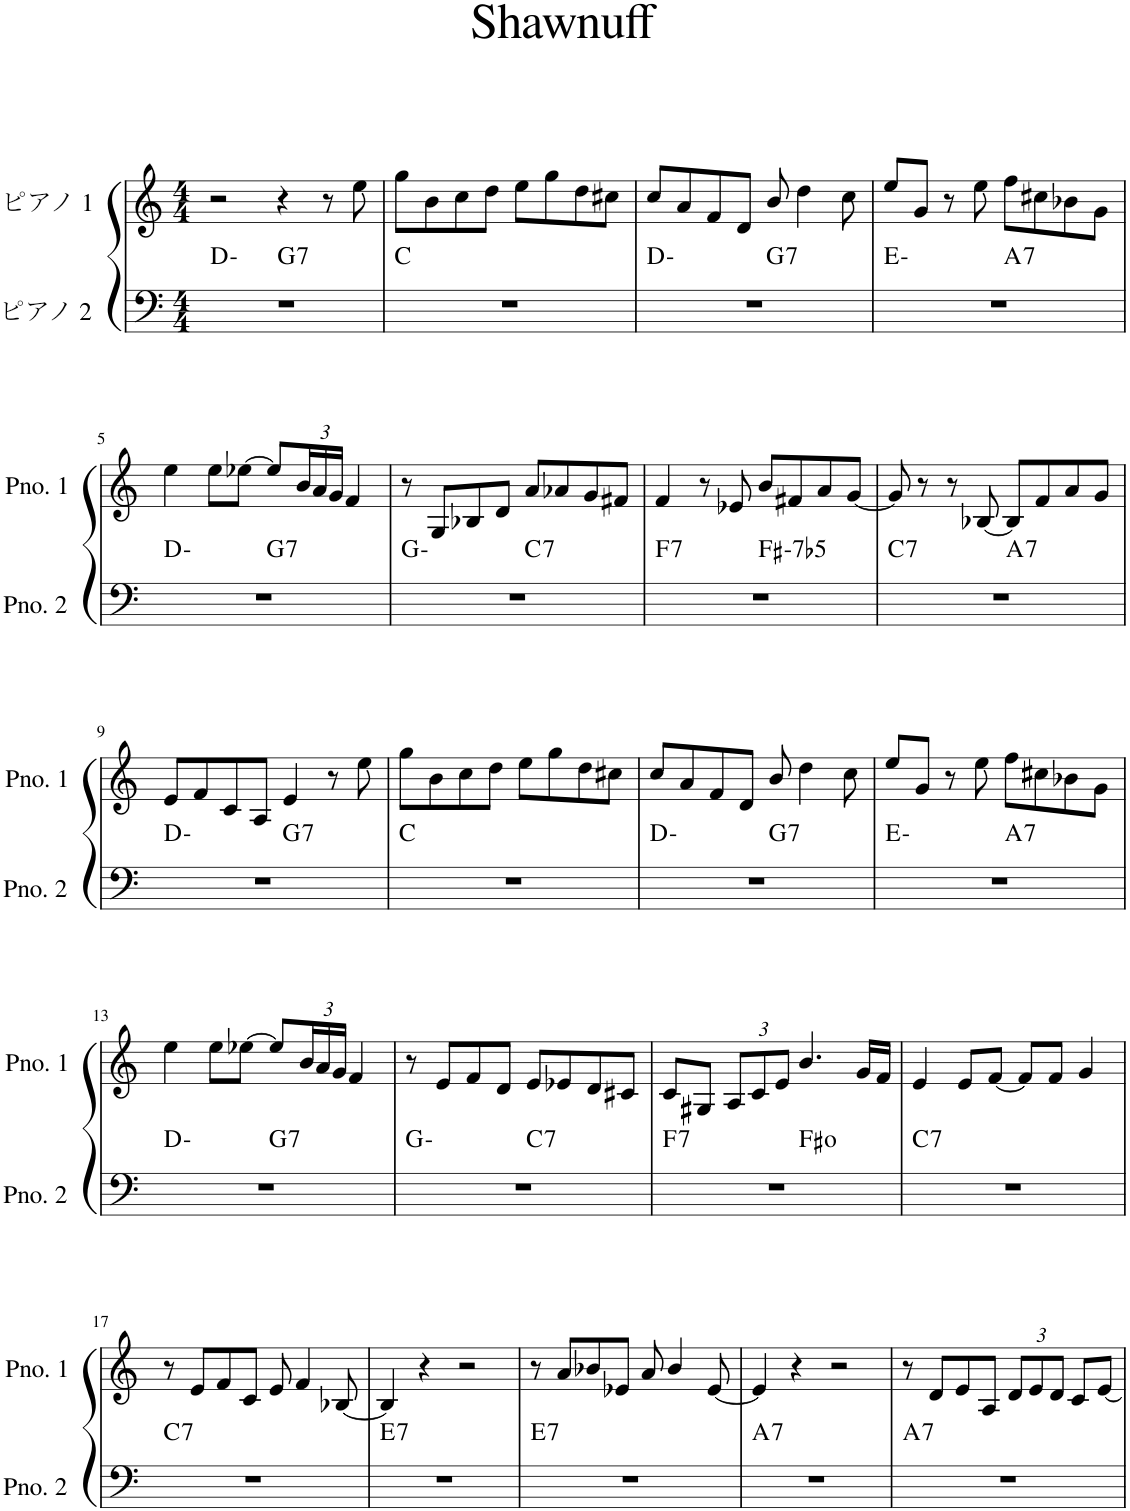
**kern	**harte	**kern
*part2	*part2	*part1
*staff2	*	*staff1
*I"ピアノ 2	*	*I"ピアノ 1
*clefF4	*	*clefG2
*k[]	*	*k[]
*M4/4	*	*M4/4
=1	=1	=1
*^	*	*
1r	2ryy	D:min	2r
!	!	!LO:H:kt=7	!
.	2ryy	G:7	4r
.	.	.	8r
.	.	.	8ee\
*v	*v	*	*
=2	=2	=2
1r	C:maj	8gg\L
.	.	8b\
.	.	8cc\
.	.	8dd\J
.	.	8ee\L
.	.	8gg\
.	.	8dd\
.	.	8cc#X\J
=3	=3	=3
*^	*	*
1r	2ryy	D:min	8cc/L
.	.	.	8a/
.	.	.	8f/
.	.	.	8d/J
!	!	!LO:H:kt=7	!
.	2ryy	G:7	8b/
.	.	.	4dd\
.	.	.	8cc\
=4	=4	=4	=4
1r	2ryy	E:min	8ee/L
.	.	.	8g/J
.	.	.	8r
.	.	.	8ee\
!	!	!LO:H:kt=7	!
.	2ryy	A:7	8ff\L
.	.	.	8cc#X\
.	.	.	8b-X\
.	.	.	8g\J
!!LO:LB:g=z
=5	=5	=5	=5
1r	2ryy	D:min	4ee\
.	.	.	8ee\L
.	.	.	[8ee-X\J
!	!	!LO:H:kt=7	!
.	2ryy	G:7	8ee-/L]
*	*	*	*Xbrackettup
.	.	.	24b/L
.	.	.	24a/
.	.	.	24g/JJ
.	.	.	4f/
=6	=6	=6	=6
1r	2ryy	G:min	8r
.	.	.	8G/L
.	.	.	8B-X/
.	.	.	8d/J
!	!	!LO:H:kt=7	!
.	2ryy	C:7	8a/L
.	.	.	8a-X/
.	.	.	8g/
.	.	.	8f#X/J
=7	=7	=7	=7
!	!	!LO:H:kt=7	!
1r	2ryy	F:7	4f/
.	.	.	8r
.	.	.	8e-X/
!	!	!LO:H:kt=-7b5	!
.	2ryy	F#:hdim7	8b/L
.	.	.	8f#X/
.	.	.	8a/
.	.	.	[8g/J
=8	=8	=8	=8
!	!	!LO:H:kt=7	!
1r	2ryy	C:7	8g/]
.	.	.	8r
.	.	.	8r
.	.	.	[8B-X/
!	!	!LO:H:kt=7	!
.	2ryy	A:7	8B-/L]
.	.	.	8f/
.	.	.	8a/
.	.	.	8g/J
!!LO:LB:g=z
=9	=9	=9	=9
1r	2ryy	D:min	8e/L
.	.	.	8f/
.	.	.	8c/
.	.	.	8A/J
!	!	!LO:H:kt=7	!
.	2ryy	G:7	4e/
.	.	.	8r
.	.	.	8ee\
*v	*v	*	*
=10	=10	=10
1r	C:maj	8gg\L
.	.	8b\
.	.	8cc\
.	.	8dd\J
.	.	8ee\L
.	.	8gg\
.	.	8dd\
.	.	8cc#X\J
=11	=11	=11
*^	*	*
1r	2ryy	D:min	8cc/L
.	.	.	8a/
.	.	.	8f/
.	.	.	8d/J
!	!	!LO:H:kt=7	!
.	2ryy	G:7	8b/
.	.	.	4dd\
.	.	.	8cc\
=12	=12	=12	=12
1r	2ryy	E:min	8ee/L
.	.	.	8g/J
.	.	.	8r
.	.	.	8ee\
!	!	!LO:H:kt=7	!
.	2ryy	A:7	8ff\L
.	.	.	8cc#X\
.	.	.	8b-X\
.	.	.	8g\J
!!LO:LB:g=z
=13	=13	=13	=13
1r	2ryy	D:min	4ee\
.	.	.	8ee\L
.	.	.	[8ee-X\J
!	!	!LO:H:kt=7	!
.	2ryy	G:7	8ee-/L]
.	.	.	24b/L
.	.	.	24a/
.	.	.	24g/JJ
.	.	.	4f/
=14	=14	=14	=14
1r	2ryy	G:min	8r
.	.	.	8e/L
.	.	.	8f/
.	.	.	8d/J
!	!	!LO:H:kt=7	!
.	2ryy	C:7	8e/L
.	.	.	8e-X/
.	.	.	8d/
.	.	.	8c#X/J
=15	=15	=15	=15
!	!	!LO:H:kt=7	!
1r	2ryy	F:7	8c/L
.	.	.	8G#X/J
.	.	.	12A/L
.	.	.	12c/
.	.	.	12e/J
.	2ryy	F#:dim	4.b/
.	.	.	16g/LL
.	.	.	16f/JJ
=16	=16	=16	=16
!	!	!LO:H:kt=7	!
*v	*v	*	*
1r	C:7	4e/
.	.	8e/L
.	.	[8f/J
.	.	8f/L]
.	.	8f/J
.	.	4g/
!!LO:LB:g=z
=17	=17	=17
!	!LO:H:kt=7	!
1r	C:7	8r
.	.	8e/L
.	.	8f/
.	.	8c/J
.	.	8e/
.	.	4f/
.	.	[8B-X/
=18	=18	=18
!	!LO:H:kt=7	!
1r	E:7	4B-/]
.	.	4r
.	.	2r
=19	=19	=19
!	!LO:H:kt=7	!
1r	E:7	8r
.	.	8a/L
.	.	8b-X/
.	.	8e-X/J
.	.	8a/
.	.	4b-/
.	.	[8e-/
=20	=20	=20
!	!LO:H:kt=7	!
1r	A:7	4e-/]
.	.	4r
.	.	2r
=21	=21	=21
!	!LO:H:kt=7	!
1r	A:7	8r
.	.	8d/L
.	.	8e/
.	.	8A/J
.	.	12d/L
.	.	12e/
.	.	12d/J
.	.	8c/L
.	.	[8e/J
=	=	=
*-	*-	*-
